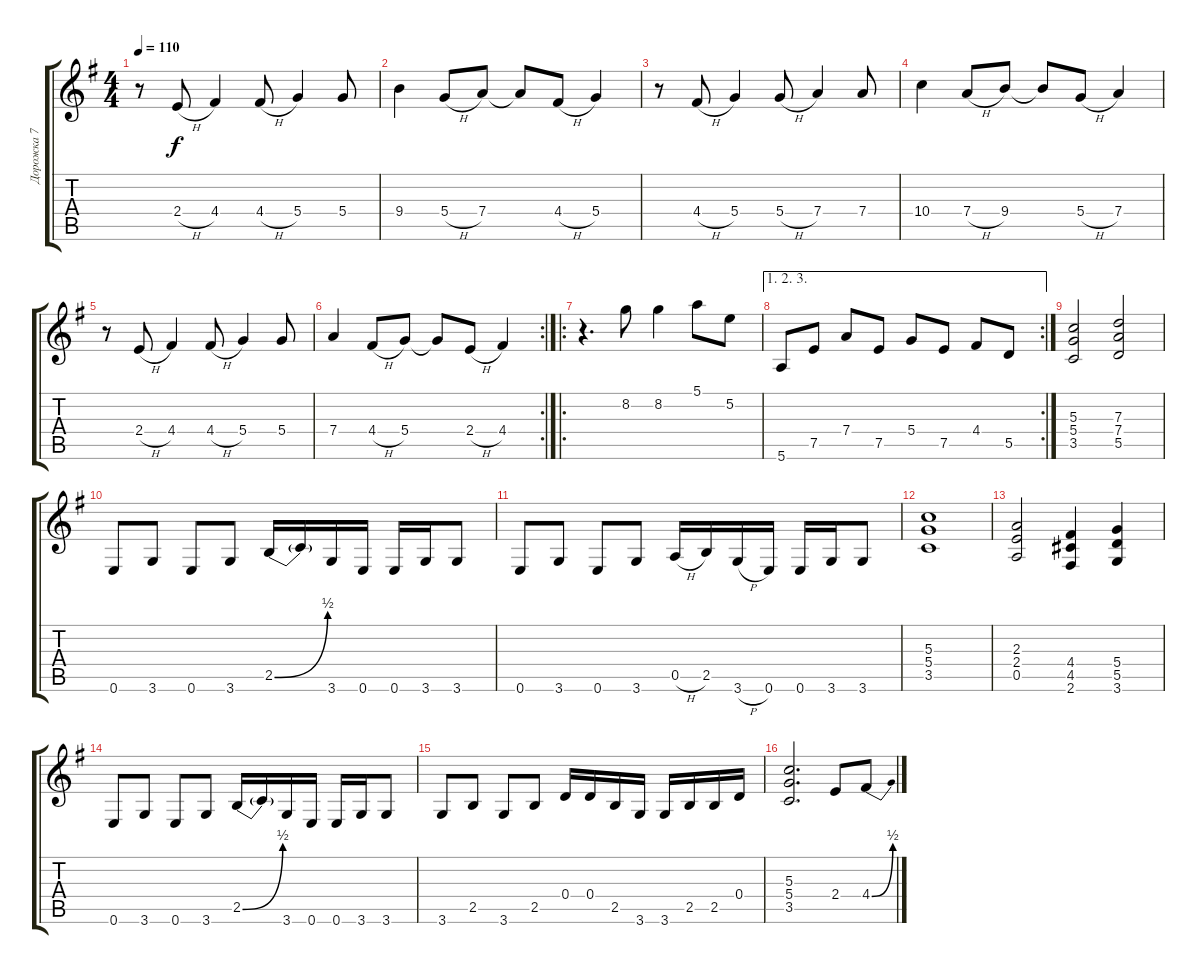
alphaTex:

\track ("Дорожка 7" "Дорожка 7") {instrument acousticguitarsteel}
\staff {score tabs}
\tuning (E4 B3 G3 D3 A2 E2) {hide}
\ts (4 4)
\tempo 110
\clef g2
\ks eminor
r.8{dy f} 2.4{h}.8 4.4.4 4.4{h}.8 5.4.4 5.4.8 |
9.4.4 5.4{h}.8 7.4.8 7.4{t}.8 4.4{h}.8 5.4.4 |
r.8 4.4{h}.8 5.4.4 5.4{h}.8 7.4.4 7.4.8 |
10.4.4 7.4{h}.8 9.4.8 9.4{t}.8 5.4{h}.8 7.4.4 |
r.8 2.4{h}.8 4.4.4 4.4{h}.8 5.4.4 5.4.8 |
\rc 2
7.4.4 4.4{h}.8 5.4.8 5.4{t}.8 2.4{h}.8 4.4.4 |
\ro
r.4{d} 8.2.8 8.2.4 5.1.8 5.2.8 |
\ae (1 2 3)
\rc 2
5.6.8 7.5.8 7.4.8 7.5.8 5.4.8 7.5.8 4.4.8 5.5.8 |
(5.3 5.4 3.5).2 (7.3 7.4 5.5).2 |
0.6.8 3.6.8 0.6.8 3.6.8 2.5{be (bend 0 0 60 2)}.16 2.5{t}.16 3.6.16 0.6.16 0.6.16 3.6.16 3.6.8 |
0.6.8 3.6.8 0.6.8 3.6.8 0.5{h}.16 2.5.16 3.6{h}.16 0.6.16 0.6.16 3.6.16 3.6.8 |
(5.3 5.4 3.5).1 |
(2.3 2.4 0.5).2 (4.4 4.5 2.6).4 (5.4 5.5 3.6).4 |
0.6.8 3.6.8 0.6.8 3.6.8 2.5{be (bend 0 0 60 2)}.16 2.5{t}.16 3.6.16 0.6.16 0.6.16 3.6.16 3.6.8 |
3.6.8 2.5.8 3.6.8 2.5.8 0.4.16 0.4.16 2.5.16 3.6.16 3.6.16 2.5.16 2.5.16 0.4.16 |
(5.3 5.4 3.5).2{d} 2.4.8 4.4{be (bend 0 0 60 2)}.8
